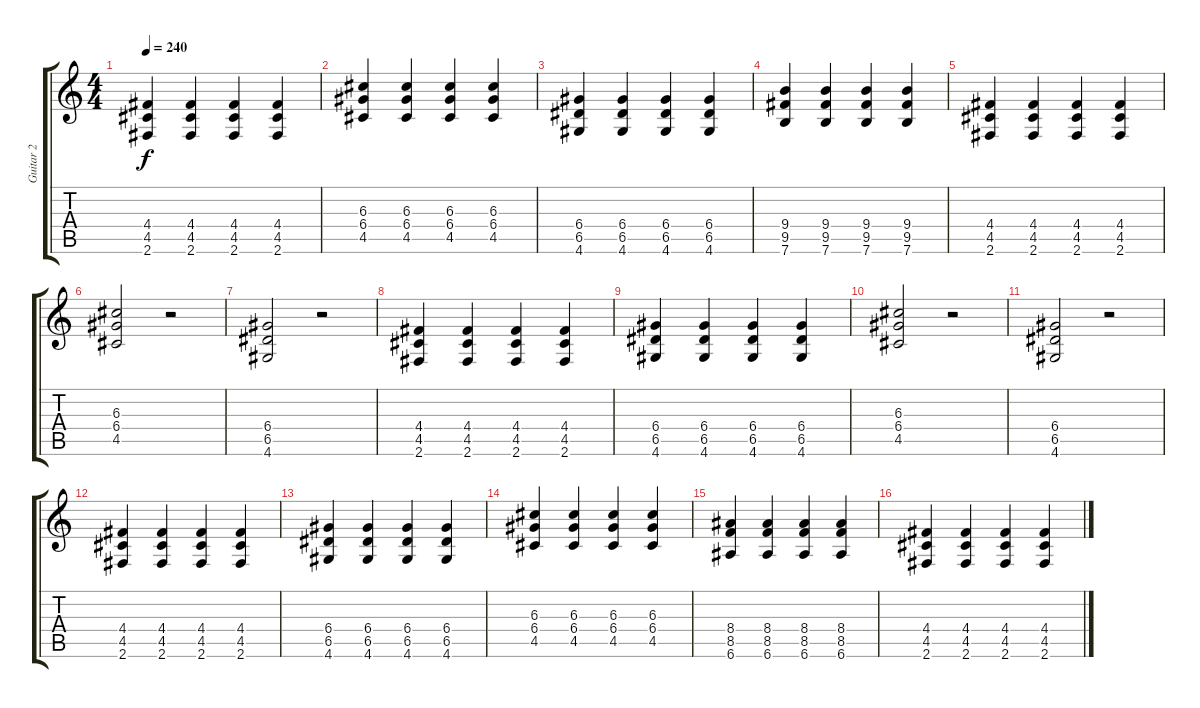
\track ("Guitar 2" "Guitar 2") {instrument electricguitarclean}
\staff {score tabs}
\tuning (E4 B3 G3 D3 A2 E2) {hide}
\ts (4 4)
\tempo 240
\clef g2
\ks c
(4.4 4.5 2.6).4{dy f} (4.4 4.5 2.6).4 (4.4 4.5 2.6).4 (4.4 4.5 2.6).4 |
(6.3 6.4 4.5).4 (6.3 6.4 4.5).4 (6.3 6.4 4.5).4 (6.3 6.4 4.5).4 |
(6.4 6.5 4.6).4 (6.4 6.5 4.6).4 (6.4 6.5 4.6).4 (6.4 6.5 4.6).4 |
(9.4 9.5 7.6).4 (9.4 9.5 7.6).4 (9.4 9.5 7.6).4 (9.4 9.5 7.6).4 |
(4.4 4.5 2.6).4 (4.4 4.5 2.6).4 (4.4 4.5 2.6).4 (4.4 4.5 2.6).4 |
(6.3 6.4 4.5).2 r.2 |
(6.4 6.5 4.6).2 r.2 |
(4.4 4.5 2.6).4 (4.4 4.5 2.6).4 (4.4 4.5 2.6).4 (4.4 4.5 2.6).4 |
(6.4 6.5 4.6).4 (6.4 6.5 4.6).4 (6.4 6.5 4.6).4 (6.4 6.5 4.6).4 |
(6.3 6.4 4.5).2 r.2 |
(6.4 6.5 4.6).2 r.2 |
(4.4 4.5 2.6).4 (4.4 4.5 2.6).4 (4.4 4.5 2.6).4 (4.4 4.5 2.6).4 |
(6.4 6.5 4.6).4 (6.4 6.5 4.6).4 (6.4 6.5 4.6).4 (6.4 6.5 4.6).4 |
(6.3 6.4 4.5).4 (6.3 6.4 4.5).4 (6.3 6.4 4.5).4 (6.3 6.4 4.5).4 |
(8.4 8.5 6.6).4 (8.4 8.5 6.6).4 (8.4 8.5 6.6).4 (8.4 8.5 6.6).4 |
(4.4 4.5 2.6).4 (4.4 4.5 2.6).4 (4.4 4.5 2.6).4 (4.4 4.5 2.6).4
